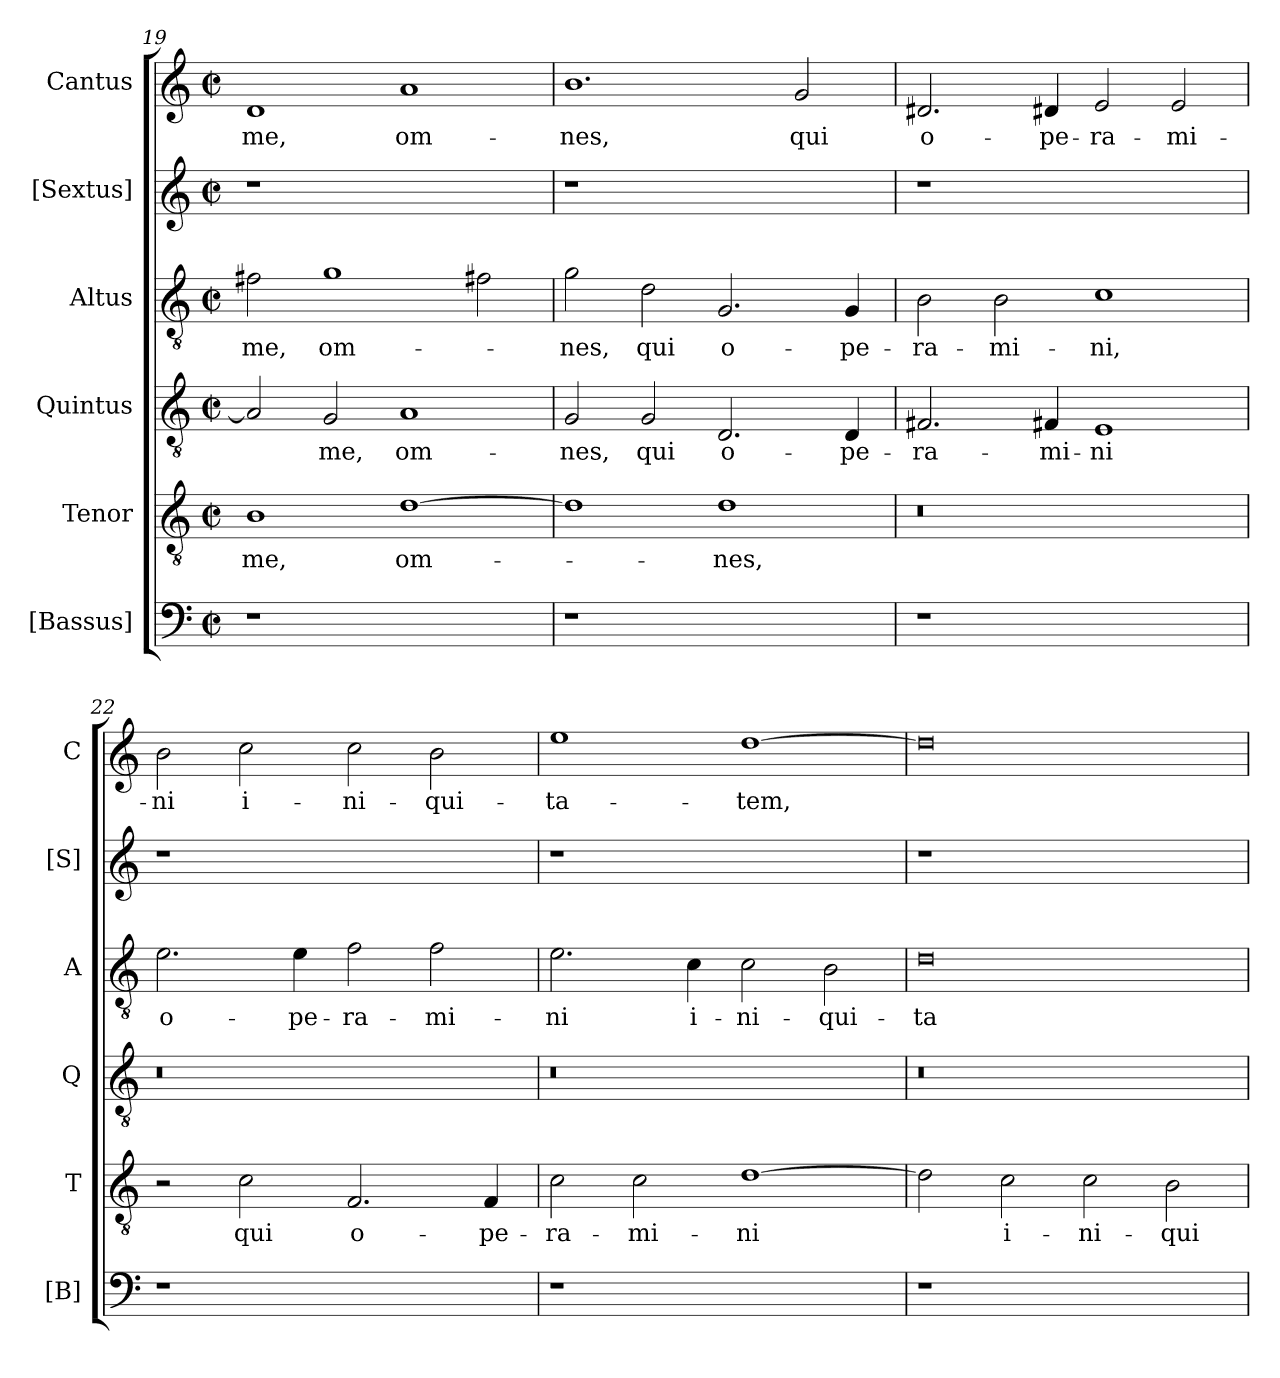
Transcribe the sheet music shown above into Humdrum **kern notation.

**kern	**kern	**text	**kern	**text	**kern	**text	**kern	**kern	**text
*part6	*part5	*part5	*part4	*part4	*part3	*part3	*part2	*part1	*part1
*staff6	*staff5	*staff5	*staff4	*staff4	*staff3	*staff3	*staff2	*staff1	*staff1
*I"[Bassus]	*I"Tenor	*	*I"Quintus	*	*I"Altus	*	*I"[Sextus]	*I"Cantus	*
*I'[B]	*I'T	*	*I'Q	*	*I'A	*	*I'[S]	*I'C	*
*clefF4	*clefGv2	*	*clefGv2	*	*clefGv2	*	*clefG2	*clefG2	*
*k[]	*k[]	*	*k[]	*	*k[]	*	*k[]	*k[]	*
*C:	*C:	*	*C:	*	*C:	*	*C:	*C:	*
*M2/2	*M2/2	*	*M2/2	*	*M2/2	*	*M2/2	*M2/2	*
*met(c|)	*met(c|)	*	*met(c|)	*	*met(c|)	*	*met(c|)	*met(c|)	*
=19	=19	=19	=19	=19	=19	=19	=19	=19	=19
1r	1B\	me,	2A/]	.	2f#X\	me,	1r	1d/	me,
.	.	.	2G/	me,	1g\	om-	.	.	.
1ryy	[1d\	om-	1A/	om-	.	.	1ryy	1a/	om-
.	.	.	.	.	2f#X\	.	.	.	.
=20	=20	=20	=20	=20	=20	=20	=20	=20	=20
1r	1d\]	.	2G/	-nes,	2g\	-nes,	1r	1.b\	-nes,
.	.	.	2G/	qui	2d\	qui	.	.	.
1ryy	1d\	-nes,	2.D/	o-	2.G/	o-	1ryy	.	.
.	.	.	.	.	.	.	.	2g/	qui
.	.	.	4D/	-pe-	4G/	-pe-	.	.	.
!!LO:LB:g=z
=21	=21	=21	=21	=21	=21	=21	=21	=21	=21
!	!LO:N:vis=0	!	!	!	!	!	!	!	!
1r	1r	.	2.F#X/	-ra-	2B\	-ra-	1r	2.d#X/	o-
.	.	.	.	.	2B\	-mi-	.	.	.
.	.	.	4F#X/	-mi-	.	.	.	4d#X/	-pe-
1ryy	1ryy	.	1E/	-ni	1c\	-ni,	1ryy	2e/	-ra-
.	.	.	.	.	.	.	.	2e/	-mi-
=22	=22	=22	=22	=22	=22	=22	=22	=22	=22
!	!	!	!LO:N:vis=0	!	!	!	!	!	!
1r	2r	.	1r	.	2.e\	o-	1r	2b\	-ni
.	2c\	qui	.	.	.	.	.	2cc\	i-
.	.	.	.	.	4e\	-pe-	.	.	.
1ryy	2.F/	o-	1ryy	.	2f\	-ra-	1ryy	2cc\	-ni-
.	.	.	.	.	2f\	-mi-	.	2b\	-qui-
.	4F/	-pe-	.	.	.	.	.	.	.
=23	=23	=23	=23	=23	=23	=23	=23	=23	=23
!	!	!	!LO:N:vis=0	!	!	!	!	!	!
1r	2c\	-ra-	1r	.	2.e\	-ni	1r	1ee\	-ta-
.	2c\	-mi-	.	.	.	.	.	.	.
.	.	.	.	.	4c\	i-	.	.	.
1ryy	[1d\	-ni	1ryy	.	2c\	-ni-	1ryy	[1dd\	-tem,
.	.	.	.	.	2B\	-qui-	.	.	.
=24	=24	=24	=24	=24	=24	=24	=24	=24	=24
!	!	!	!LO:N:vis=0	!	!	!	!	!	!
1r	2d\]	.	1r	.	0d\	-ta-	1r	0dd\]	.
.	2c\	i-	.	.	.	.	.	.	.
1ryy	2c\	-ni-	1ryy	.	.	.	1ryy	.	.
.	2B\	-qui-	.	.	.	.	.	.	.
=	=	=	=	=	=	=	=	=	=
*-	*-	*-	*-	*-	*-	*-	*-	*-	*-
